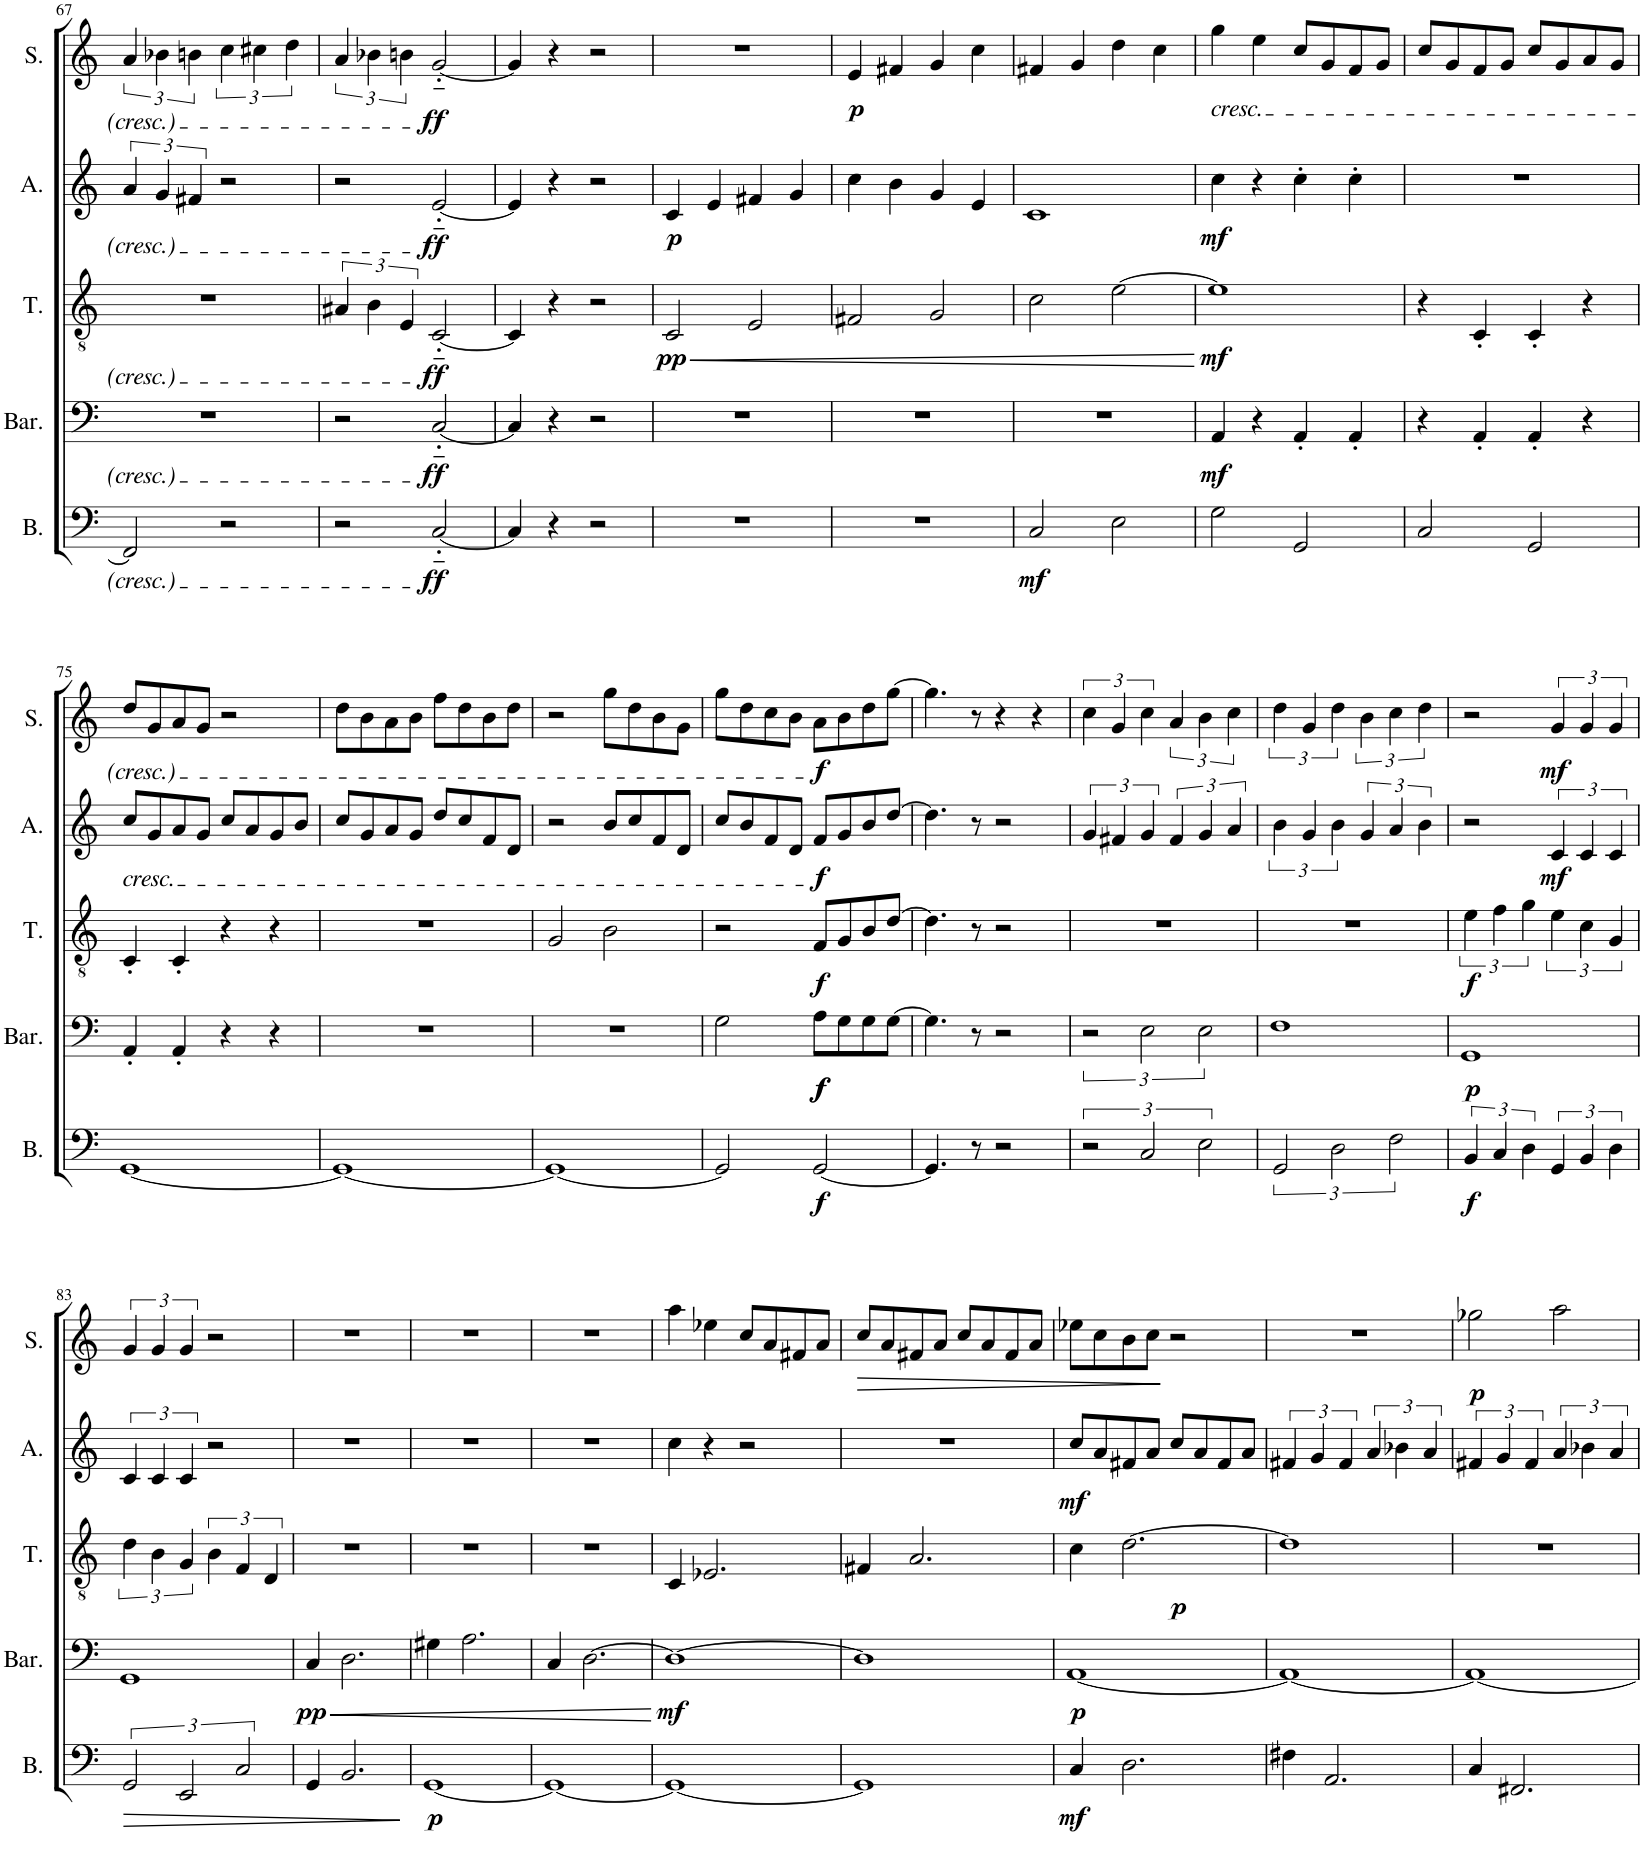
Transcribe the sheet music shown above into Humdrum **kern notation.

**kern	**dynam	**kern	**dynam	**kern	**dynam	**kern	**dynam	**kern	**dynam
*part5	*part5	*part4	*part4	*part3	*part3	*part2	*part2	*part1	*part1
*staff5	*staff5	*staff4	*staff4	*staff3	*staff3	*staff2	*staff2	*staff1	*staff1
*I"Bass	*	*I"Baritone	*	*I"Tenor	*	*I"Alto	*	*I"Soprano	*
*I'B.	*	*I'Bar.	*	*I'T.	*	*I'A.	*	*I'S.	*
!!LO:PB:g=z
*clefF4	*	*clefF4	*	*clefGv2	*	*clefG2	*	*clefG2	*
*k[]	*	*k[]	*	*k[]	*	*k[]	*	*k[]	*
*M4/4	*	*M4/4	*	*M4/4	*	*M4/4	*	*M4/4	*
=67	=67	=67	=67	=67	=67	=67	=67	=67	=67
2FF#/]	.	1r	.	1r	.	6a/	.	6a/	.
.	.	.	.	.	.	6g/	.	6b-X\	.
.	.	.	.	.	.	6f#X/	.	6bn\	.
2r	.	.	.	.	.	2r	.	6cc\	.
.	.	.	.	.	.	.	.	6cc#X\	.
.	.	.	.	.	.	.	.	6dd\	.
=68	=68	=68	=68	=68	=68	=68	=68	=68	=68
2r	.	2r	.	6A#X/	.	2r	.	6a/	.
.	.	.	.	6B\	.	.	.	6b-X\	.
.	.	.	.	6E/	.	.	.	6bn\	.
!	!LO:DY:b	!	!LO:DY:b	!	!LO:DY:b	!	!LO:DY:b	!	!LO:DY:b
[2C'~/	ff	[2C'~/	ff	[2C'~/	ff	[2e'~/	ff	[2g'~/	ff
=69	=69	=69	=69	=69	=69	=69	=69	=69	=69
4C/]	.	4C/]	.	4C/]	.	4e/]	.	4g/]	.
4r	.	4r	.	4r	.	4r	.	4r	.
2r	.	2r	.	2r	.	2r	.	2r	.
=70	=70	=70	=70	=70	=70	=70	=70	=70	=70
!	!	!	!	!	!LO:HP:b	!	!	!	!
!	!	!	!	!	!LO:DY:n=1:b	!	!LO:DY:b	!	!
1r	.	1r	.	2C/	< pp	4c/	p	1r	.
.	.	.	.	.	.	4e/	.	.	.
.	.	.	.	2E/	.	4f#X/	.	.	.
.	.	.	.	.	.	4g/	.	.	.
=71	=71	=71	=71	=71	=71	=71	=71	=71	=71
!	!	!	!	!	!	!	!	!	!LO:DY:b
1r	.	1r	.	2F#X/	.	4cc\	.	4e/	p
.	.	.	.	.	.	4b\	.	4f#X/	.
.	.	.	.	2G/	.	4g/	.	4g/	.
.	.	.	.	.	.	4e/	.	4cc\	.
=72	=72	=72	=72	=72	=72	=72	=72	=72	=72
!	!LO:DY:b	!	!	!	!	!	!	!	!
2C/	mf	1r	.	2c\	.	1c	.	4f#X/	.
.	.	.	.	.	.	.	.	4g/	.
2E\	.	.	.	[2e\	.	.	.	4dd\	.
.	.	.	.	.	.	.	.	4cc\	.
.	.	.	.	.	[	.	.	.	.
=73	=73	=73	=73	=73	=73	=73	=73	=73	=73
!	!	!	!	!	!	!	!	!LO:TX:b:i:t=cresc.	!
!	!	!	!LO:DY:b	!	!LO:DY:b	!	!LO:DY:b	!	!
2G\	.	4AA/	mf	1e]	mf	4cc\	mf	4gg\	.
.	.	4r	.	.	.	4r	.	4ee\	.
2GG/	.	4AA'/	.	.	.	4cc'\	.	8cc/L	.
.	.	.	.	.	.	.	.	8g/	.
.	.	4AA'/	.	.	.	4cc'\	.	8f/	.
.	.	.	.	.	.	.	.	8g/J	.
=74	=74	=74	=74	=74	=74	=74	=74	=74	=74
2C/	.	4r	.	4r	.	1r	.	8cc/L	.
.	.	.	.	.	.	.	.	8g/	.
.	.	4AA'/	.	4C'/	.	.	.	8f/	.
.	.	.	.	.	.	.	.	8g/J	.
2GG/	.	4AA'/	.	4C'/	.	.	.	8cc/L	.
.	.	.	.	.	.	.	.	8g/	.
.	.	4r	.	4r	.	.	.	8a/	.
.	.	.	.	.	.	.	.	8g/J	.
!!LO:LB:g=z
=75	=75	=75	=75	=75	=75	=75	=75	=75	=75
!	!	!	!	!	!	!LO:TX:b:i:t=cresc.	!	!	!
[1GG	.	4AA'/	.	4C'/	.	8cc/L	.	8dd/L	.
.	.	.	.	.	.	8g/	.	8g/	.
.	.	4AA'/	.	4C'/	.	8a/	.	8a/	.
.	.	.	.	.	.	8g/J	.	8g/J	.
.	.	4r	.	4r	.	8cc/L	.	2r	.
.	.	.	.	.	.	8a/	.	.	.
.	.	4r	.	4r	.	8g/	.	.	.
.	.	.	.	.	.	8b/J	.	.	.
=76	=76	=76	=76	=76	=76	=76	=76	=76	=76
1GG_	.	1r	.	1r	.	8cc/L	.	8dd\L	.
.	.	.	.	.	.	8g/	.	8b\	.
.	.	.	.	.	.	8a/	.	8a\	.
.	.	.	.	.	.	8g/J	.	8b\J	.
.	.	.	.	.	.	8dd/L	.	8ff\L	.
.	.	.	.	.	.	8cc/	.	8dd\	.
.	.	.	.	.	.	8f/	.	8b\	.
.	.	.	.	.	.	8d/J	.	8dd\J	.
=77	=77	=77	=77	=77	=77	=77	=77	=77	=77
1GG_	.	1r	.	2G/	.	2r	.	2r	.
.	.	.	.	2B\	.	8b/L	.	8gg\L	.
.	.	.	.	.	.	8cc/	.	8dd\	.
.	.	.	.	.	.	8f/	.	8b\	.
.	.	.	.	.	.	8d/J	.	8g\J	.
=78	=78	=78	=78	=78	=78	=78	=78	=78	=78
2GG/]	.	2G\	.	2r	.	8cc/L	.	8gg\L	.
.	.	.	.	.	.	8b/	.	8dd\	.
.	.	.	.	.	.	8f/	.	8cc\	.
.	.	.	.	.	.	8d/J	.	8b\J	.
!	!LO:DY:b	!	!LO:DY:b	!	!	!	!	!	!
!	!	!	!LO:DY:n=1:b	!	!LO:DY:b	!	!LO:DY:b	!	!LO:DY:b
[2GG/	f	8A\L	f f	8F/L	f	8f/L	f	8a\L	f
.	.	8G\	.	8G/	.	8g/	.	8b\	.
.	.	8G\	.	8B/	.	8b/	.	8dd\	.
.	.	[8G\J	.	[8d/J	.	[8dd/J	.	[8gg\J	.
=79	=79	=79	=79	=79	=79	=79	=79	=79	=79
4.GG/]	.	4.G\]	.	4.d\]	.	4.dd\]	.	4.gg\]	.
8r	.	8r	.	8r	.	8r	.	8r	.
2r	.	2r	.	2r	.	2r	.	4r	.
.	.	.	.	.	.	.	.	4r	.
=80	=80	=80	=80	=80	=80	=80	=80	=80	=80
3r	.	3r	.	1r	.	6g/	.	6cc\	.
.	.	.	.	.	.	6f#X/	.	6g/	.
3C/	.	3E\	.	.	.	6g/	.	6cc\	.
.	.	.	.	.	.	6f#/	.	6a/	.
3E\	.	3E\	.	.	.	6g/	.	6b\	.
.	.	.	.	.	.	6a/	.	6cc\	.
=81	=81	=81	=81	=81	=81	=81	=81	=81	=81
3GG/	.	1F	.	1r	.	6b\	.	6dd\	.
.	.	.	.	.	.	6g/	.	6g/	.
3D\	.	.	.	.	.	6b\	.	6dd\	.
.	.	.	.	.	.	6g/	.	6b\	.
3F\	.	.	.	.	.	6a/	.	6cc\	.
.	.	.	.	.	.	6b\	.	6dd\	.
=82	=82	=82	=82	=82	=82	=82	=82	=82	=82
!	!LO:DY:b	!	!LO:DY:b	!	!LO:DY:b	!	!	!	!
6BB/	f	1GG	p	6e\	f	2r	.	2r	.
6C/	.	.	.	6f\	.	.	.	.	.
6D\	.	.	.	6g\	.	.	.	.	.
!	!	!	!	!	!	!	!LO:DY:b	!	!LO:DY:b
6GG/	.	.	.	6e\	.	6c/	mf	6g/	mf
6BB/	.	.	.	6c\	.	6c/	.	6g/	.
6D\	.	.	.	6G/	.	6c/	.	6g/	.
!!LO:LB:g=z
=83	=83	=83	=83	=83	=83	=83	=83	=83	=83
!	!LO:HP:b	!	!	!	!	!	!	!	!
3GG/	>	1GG	.	6d\	.	6c/	.	6g/	.
.	.	.	.	6B\	.	6c/	.	6g/	.
3EE/	.	.	.	6G/	.	6c/	.	6g/	.
.	.	.	.	6B\	.	2r	.	2r	.
3C/	.	.	.	6F/	.	.	.	.	.
.	.	.	.	6D/	.	.	.	.	.
=84	=84	=84	=84	=84	=84	=84	=84	=84	=84
!	!	!	!LO:HP:b	!	!	!	!	!	!
!	!	!	!LO:DY:n=1:b	!	!	!	!	!	!
4GG/	.	4C/	< pp	1r	.	1r	.	1r	.
2.BB/	.	2.D\	.	.	.	.	.	.	.
.	]	.	.	.	.	.	.	.	.
=85	=85	=85	=85	=85	=85	=85	=85	=85	=85
!	!LO:DY:b	!	!	!	!	!	!	!	!
[1GG	p	4G#X\	.	1r	.	1r	.	1r	.
.	.	2.A\	.	.	.	.	.	.	.
=86	=86	=86	=86	=86	=86	=86	=86	=86	=86
1GG_	.	4C/	.	1r	.	1r	.	1r	.
.	.	[2.D\	.	.	.	.	.	.	.
.	.	.	[	.	.	.	.	.	.
=87	=87	=87	=87	=87	=87	=87	=87	=87	=87
!	!	!	!LO:DY:b	!	!	!	!	!	!
1GG_	.	1D_	mf	4C/	.	4cc\	.	4aa\	.
.	.	.	.	2.E-X/	.	4r	.	4ee-X\	.
.	.	.	.	.	.	2r	.	8cc/L	.
.	.	.	.	.	.	.	.	8a/	.
.	.	.	.	.	.	.	.	8f#X/	.
.	.	.	.	.	.	.	.	8a/J	.
=88	=88	=88	=88	=88	=88	=88	=88	=88	=88
!	!	!	!	!	!	!	!	!	!LO:HP:b
1GG]	.	1D]	.	4F#X/	.	1r	.	8cc/L	>
.	.	.	.	.	.	.	.	8a/	.
.	.	.	.	2.A/	.	.	.	8f#X/	.
.	.	.	.	.	.	.	.	8a/J	.
.	.	.	.	.	.	.	.	8cc/L	.
.	.	.	.	.	.	.	.	8a/	.
.	.	.	.	.	.	.	.	8f#/	.
.	.	.	.	.	.	.	.	8a/J	.
=89	=89	=89	=89	=89	=89	=89	=89	=89	=89
!	!LO:DY:b	!	!LO:DY:b	!	!	!	!LO:DY:b	!	!
*	*	*	*	*^	*	*	*	*	*
4C/	mf	[1AA	p	4c\	2ryy	.	8cc/L	mf	8ee-X\L	.
.	.	.	.	.	.	.	8a/	.	8cc\	.
2.D\	.	.	.	[2.d\	.	.	8f#X/	.	8b\	.
.	.	.	.	.	.	.	8a/J	.	8cc\J	.
!	!	!	!	!	!	!LO:DY:b	!	!	!	!
.	.	.	.	.	2ryy	p	8cc/L	.	2r	]
.	.	.	.	.	.	.	8a/	.	.	.
.	.	.	.	.	.	.	8f#/	.	.	.
.	.	.	.	.	.	.	8a/J	.	.	.
*	*	*	*	*v	*v	*	*	*	*	*
=90	=90	=90	=90	=90	=90	=90	=90	=90	=90
4F#X\	.	1AA_	.	1d]	.	6f#X/	.	1r	.
.	.	.	.	.	.	6g/	.	.	.
2.AA/	.	.	.	.	.	.	.	.	.
.	.	.	.	.	.	6f#/	.	.	.
.	.	.	.	.	.	6a/	.	.	.
.	.	.	.	.	.	6b-X\	.	.	.
.	.	.	.	.	.	6a/	.	.	.
=91	=91	=91	=91	=91	=91	=91	=91	=91	=91
!	!	!	!	!	!	!	!	!	!LO:DY:b
4C/	.	1AA_	.	1r	.	6f#X/	.	2gg-X\	p
.	.	.	.	.	.	6g/	.	.	.
2.FF#X/	.	.	.	.	.	.	.	.	.
.	.	.	.	.	.	6f#/	.	.	.
.	.	.	.	.	.	6a/	.	2aa\	.
.	.	.	.	.	.	6b-X\	.	.	.
.	.	.	.	.	.	6a/	.	.	.
=	=	=	=	=	=	=	=	=	=
*-	*-	*-	*-	*-	*-	*-	*-	*-	*-
